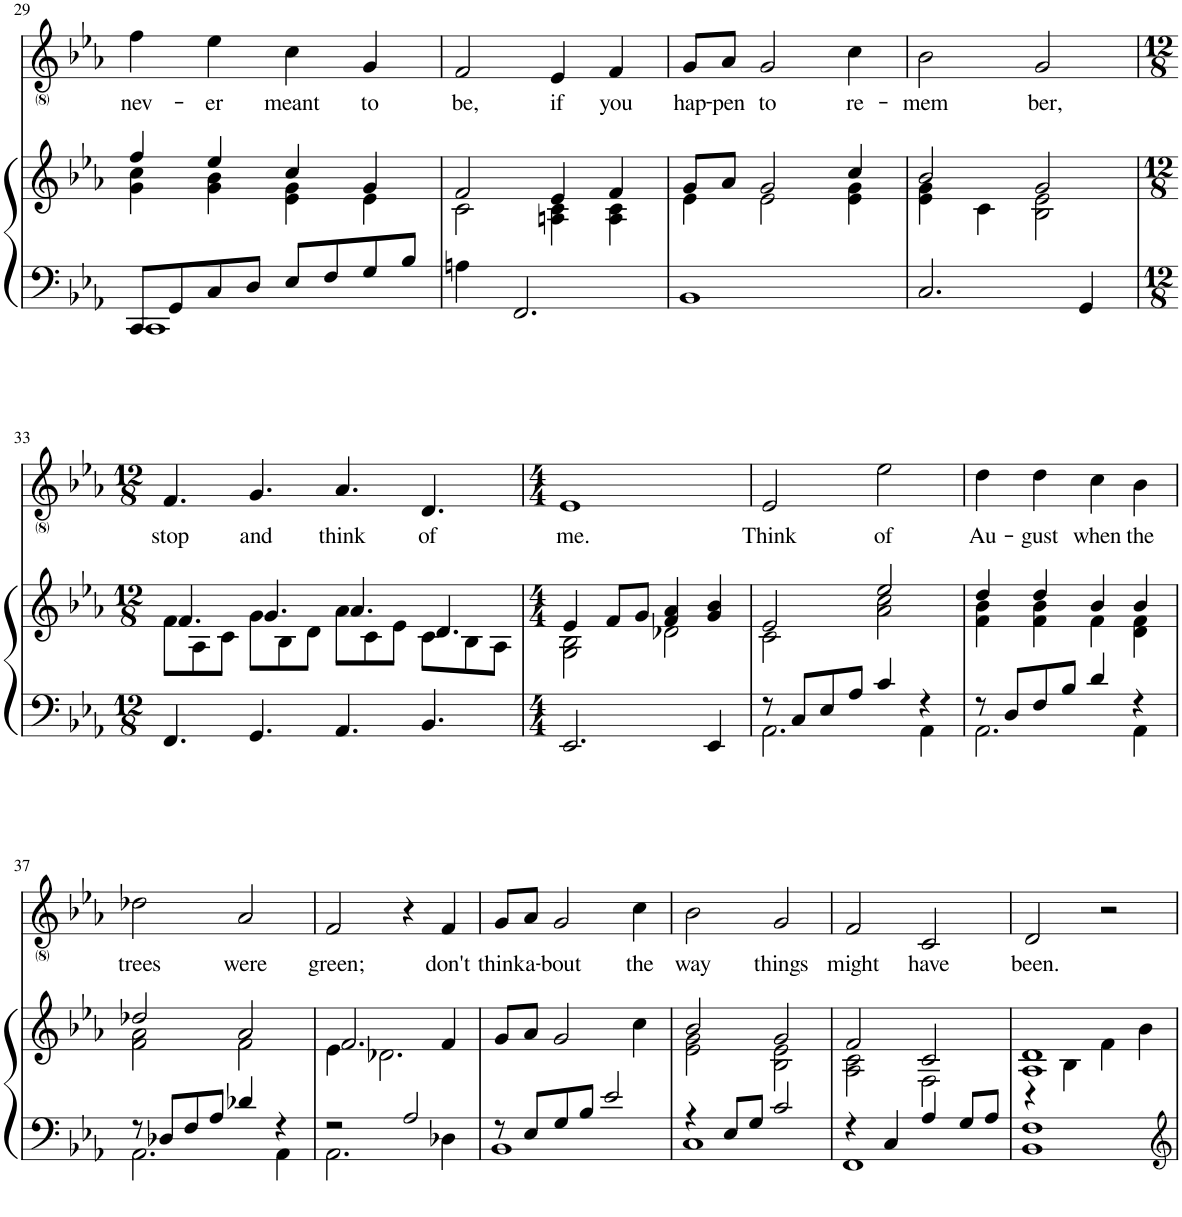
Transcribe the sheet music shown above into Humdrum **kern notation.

**kern	**kern	**kern	**text
*part2	*part2	*part1	*part1
*staff3	*staff2	*staff1	*staff1
*I"Piano	*	*I"Voice	*
*I'Pno	*	*	*
!!LO:PB:g=z
*clefF4	*clefG2	*clefG2	*
*k[b-e-a-]	*k[b-e-a-]	*k[b-e-a-]	*
*M4/4	*M4/4	*M4/4	*
=29	=29	=29	=29
*^	*^	*	*
!	!	!	!	!	!LO:LY:b
8CC/L	1CC	4ff/	4g\ 4cc\	4ff\	nev-
8GG/	.	.	.	.	.
!	!	!	!	!	!LO:LY:b
8C/	.	4ee-/	4g\ 4b-\	4ee-\	-er
8D/J	.	.	.	.	.
!	!	!	!	!	!LO:LY:b
8E-/L	.	4cc/	4e-\ 4g\	4cc\	meant
8F/	.	.	.	.	.
!	!	!	!	!	!LO:LY:b
8G/	.	4g/	4e-\	4g/	to
8B-/J	.	.	.	.	.
*v	*v	*	*	*	*
=30	=30	=30	=30	=30
!	!	!	!	!LO:LY:b
4An\	2f/	2c\	2f/	be,
2.FF/	.	.	.	.
!	!	!	!	!LO:LY:b
.	4e-/	4An\ 4c\	4e-/	if
!	!	!	!	!LO:LY:b
.	4f/	4A\ 4c\	4f/	you
=31	=31	=31	=31	=31
!	!	!	!	!LO:LY:b
1BB-	8g/L	4e-\	8g/L	hap-
!	!	!	!	!LO:LY:b
.	8a-/J	.	8a-/J	-pen
!	!	!	!	!LO:LY:b
.	2g/	2e-\	2g/	to
!	!	!	!	!LO:LY:b
.	4cc/	4e-\ 4g\	4cc\	re-
=32	=32	=32	=32	=32
!	!	!	!	!LO:LY:b
2.C/	2b-/	4e-\ 4g\	2b-\	-mem
.	.	4c\	.	.
!	!	!	!	!LO:LY:b
.	2g/	2B-\ 2e-\	2g/	ber,
4GG/	.	.	.	.
!!LO:LB:g=z
=33	=33	=33	=33	=33
*M12/8	*M12/8	*	*M12/8	*
!	!	!	!	!LO:LY:b
4.FF/	4.f/	8f\L	4.f/	stop
.	.	8A-\	.	.
.	.	8c\J	.	.
!	!	!	!	!LO:LY:b
4.GG/	4.g/	8g\L	4.g/	and
.	.	8B-\	.	.
.	.	8d\J	.	.
!	!	!	!	!LO:LY:b
4.AA-/	4.a-/	8a-\L	4.a-/	think
.	.	8c\	.	.
.	.	8e-\J	.	.
!	!	!	!	!LO:LY:b
4.BB-/	4.d/	8c\L	4.d/	of
.	.	8B-\	.	.
.	.	8A-\J	.	.
=34	=34	=34	=34	=34
*M4/4	*M4/4	*	*M4/4	*
!	!	!	!	!LO:LY:b
2.EE-/	4e-/	2G\ 2B-\	1e-	me.
.	8f/L	.	.	.
.	8g/J	.	.	.
.	4f/ 4a-/	2d-X\	.	.
4EE-/	4g/ 4b-/	.	.	.
=35	=35	=35	=35	=35
*^	*	*	*	*
!	!	!	!	!	!LO:LY:b
8r	2.AA-\	2e-/	2c\	2e-/	Think
8C/L	.	.	.	.	.
8E-/	.	.	.	.	.
8A-/J	.	.	.	.	.
!	!	!	!	!	!LO:LY:b
4c/	.	2ee-/	2a-\ 2cc\	2ee-\	of
4r	4AA-\	.	.	.	.
=36	=36	=36	=36	=36	=36
!	!	!	!	!	!LO:LY:b
8r	2.AA-\	4dd/	4f\ 4b-\	4dd\	Au-
8D/L	.	.	.	.	.
!	!	!	!	!	!LO:LY:b
8F/	.	4dd/	4f\ 4b-\	4dd\	-gust
8B-/J	.	.	.	.	.
!	!	!	!	!	!LO:LY:b
4d/	.	4b-/	4f\	4cc\	when
!	!	!	!	!	!LO:LY:b
4r	4AA-\	4b-/	4d\ 4f\	4b-\	the
!!LO:LB:g=z
=37	=37	=37	=37	=37	=37
!	!	!	!	!	!LO:LY:b
8r	2.AA-\	2dd-X/	2f\ 2a-\	2dd-X\	trees
8D-X/L	.	.	.	.	.
8F/	.	.	.	.	.
8A-/J	.	.	.	.	.
!	!	!	!	!	!LO:LY:b
4d-X/	.	2a-/	2f\	2a-/	were
4r	4AA-\	.	.	.	.
=38	=38	=38	=38	=38	=38
!	!	!	!	!	!LO:LY:b
2r	2.AA-\	2.f/	4e-\	2f/	green;
.	.	.	2.d-X\	.	.
2A-/	.	.	.	4r	.
!	!	!	!	!	!LO:LY:b
.	4D-X\	4f/	.	4f/	don't
*	*	*v	*v	*	*
=39	=39	=39	=39	=39
!	!	!	!	!LO:LY:b
8r	1BB-	8g/L	8g/L	think
!	!	!	!	!LO:LY:b
8E-/L	.	8a-/J	8a-/J	a-
!	!	!	!	!LO:LY:b
8G/	.	2g/	2g/	-bout
8B-/J	.	.	.	.
2e-/	.	.	.	.
!	!	!	!	!LO:LY:b
.	.	4cc\	4cc\	the
=40	=40	=40	=40	=40
*	*	*^	*	*
!	!	!	!	!	!LO:LY:b
4r	1C	2b-/	2e-\ 2g\	2b-\	way
8E-/L	.	.	.	.	.
8G/J	.	.	.	.	.
!	!	!	!	!	!LO:LY:b
2c/	.	2g/	2B-\ 2e-\	2g/	things
=41	=41	=41	=41	=41	=41
!	!	!	!	!	!LO:LY:b
4r	1FF	2f/	2A-\ 2c\	2f/	might
4C/	.	.	.	.	.
!	!	!	!	!	!LO:LY:b
4A-/	.	2c/	2F\	2c/	have
8G/L	.	.	.	.	.
8A-/J	.	.	.	.	.
=42	=42	=42	=42	=42	=42
!	!	!	!	!	!LO:LY:b
1F	1BB-	1A- 1d	4r	2d/	been.
.	.	.	4B-\	.	.
.	.	.	4f\	2r	.
.	.	.	4b-\	.	.
*v	*v	*	*	*	*
*	*v	*v	*	*
=	=	=	=
*-	*-	*-	*-
